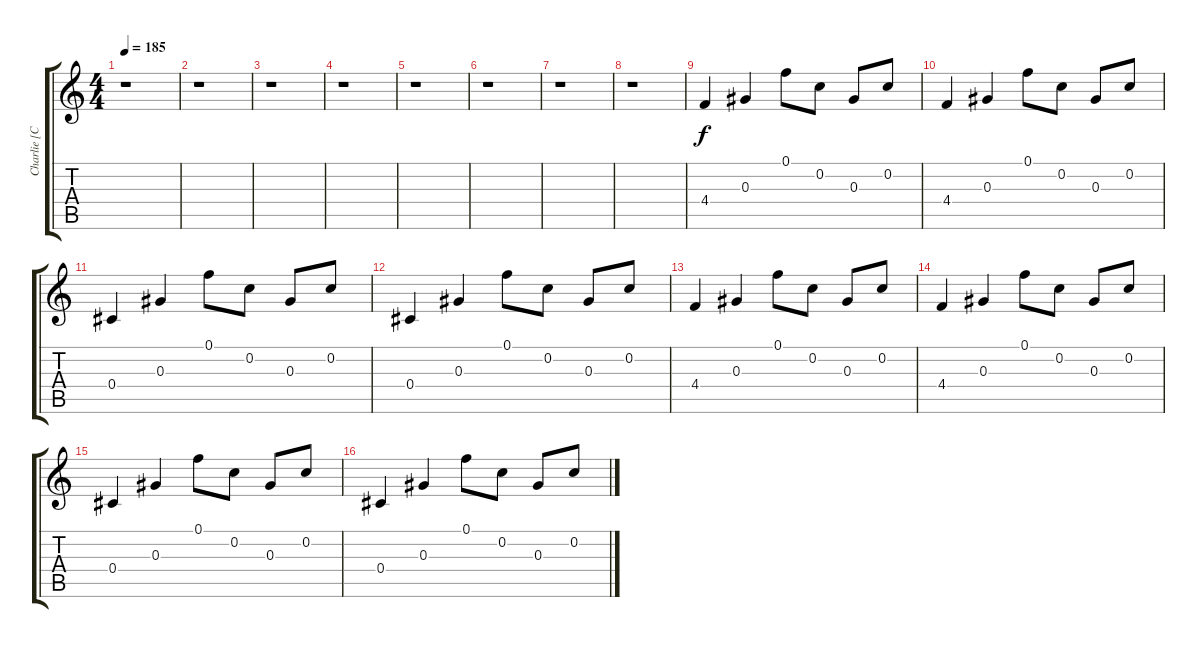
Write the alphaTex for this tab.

\track ("Charlie [Clean]" "Charlie [C") {instrument electricguitarjazz}
\staff {score tabs}
\tuning (F4 C4 Ab3 Db3 Ab2 Db2) {hide}
\ts (4 4)
\tempo 185
\clef g2
\ks c
r.1{dy f} |
r.1 |
r.1 |
r.1 |
r.1 |
r.1 |
r.1 |
r.1 |
4.4.4 0.3.4 0.1.8 0.2.8 0.3.8 0.2.8 |
4.4.4 0.3.4 0.1.8 0.2.8 0.3.8 0.2.8 |
0.4.4 0.3.4 0.1.8 0.2.8 0.3.8 0.2.8 |
0.4.4 0.3.4 0.1.8 0.2.8 0.3.8 0.2.8 |
4.4.4 0.3.4 0.1.8 0.2.8 0.3.8 0.2.8 |
4.4.4 0.3.4 0.1.8 0.2.8 0.3.8 0.2.8 |
0.4.4 0.3.4 0.1.8 0.2.8 0.3.8 0.2.8 |
0.4.4 0.3.4 0.1.8 0.2.8 0.3.8 0.2.8
